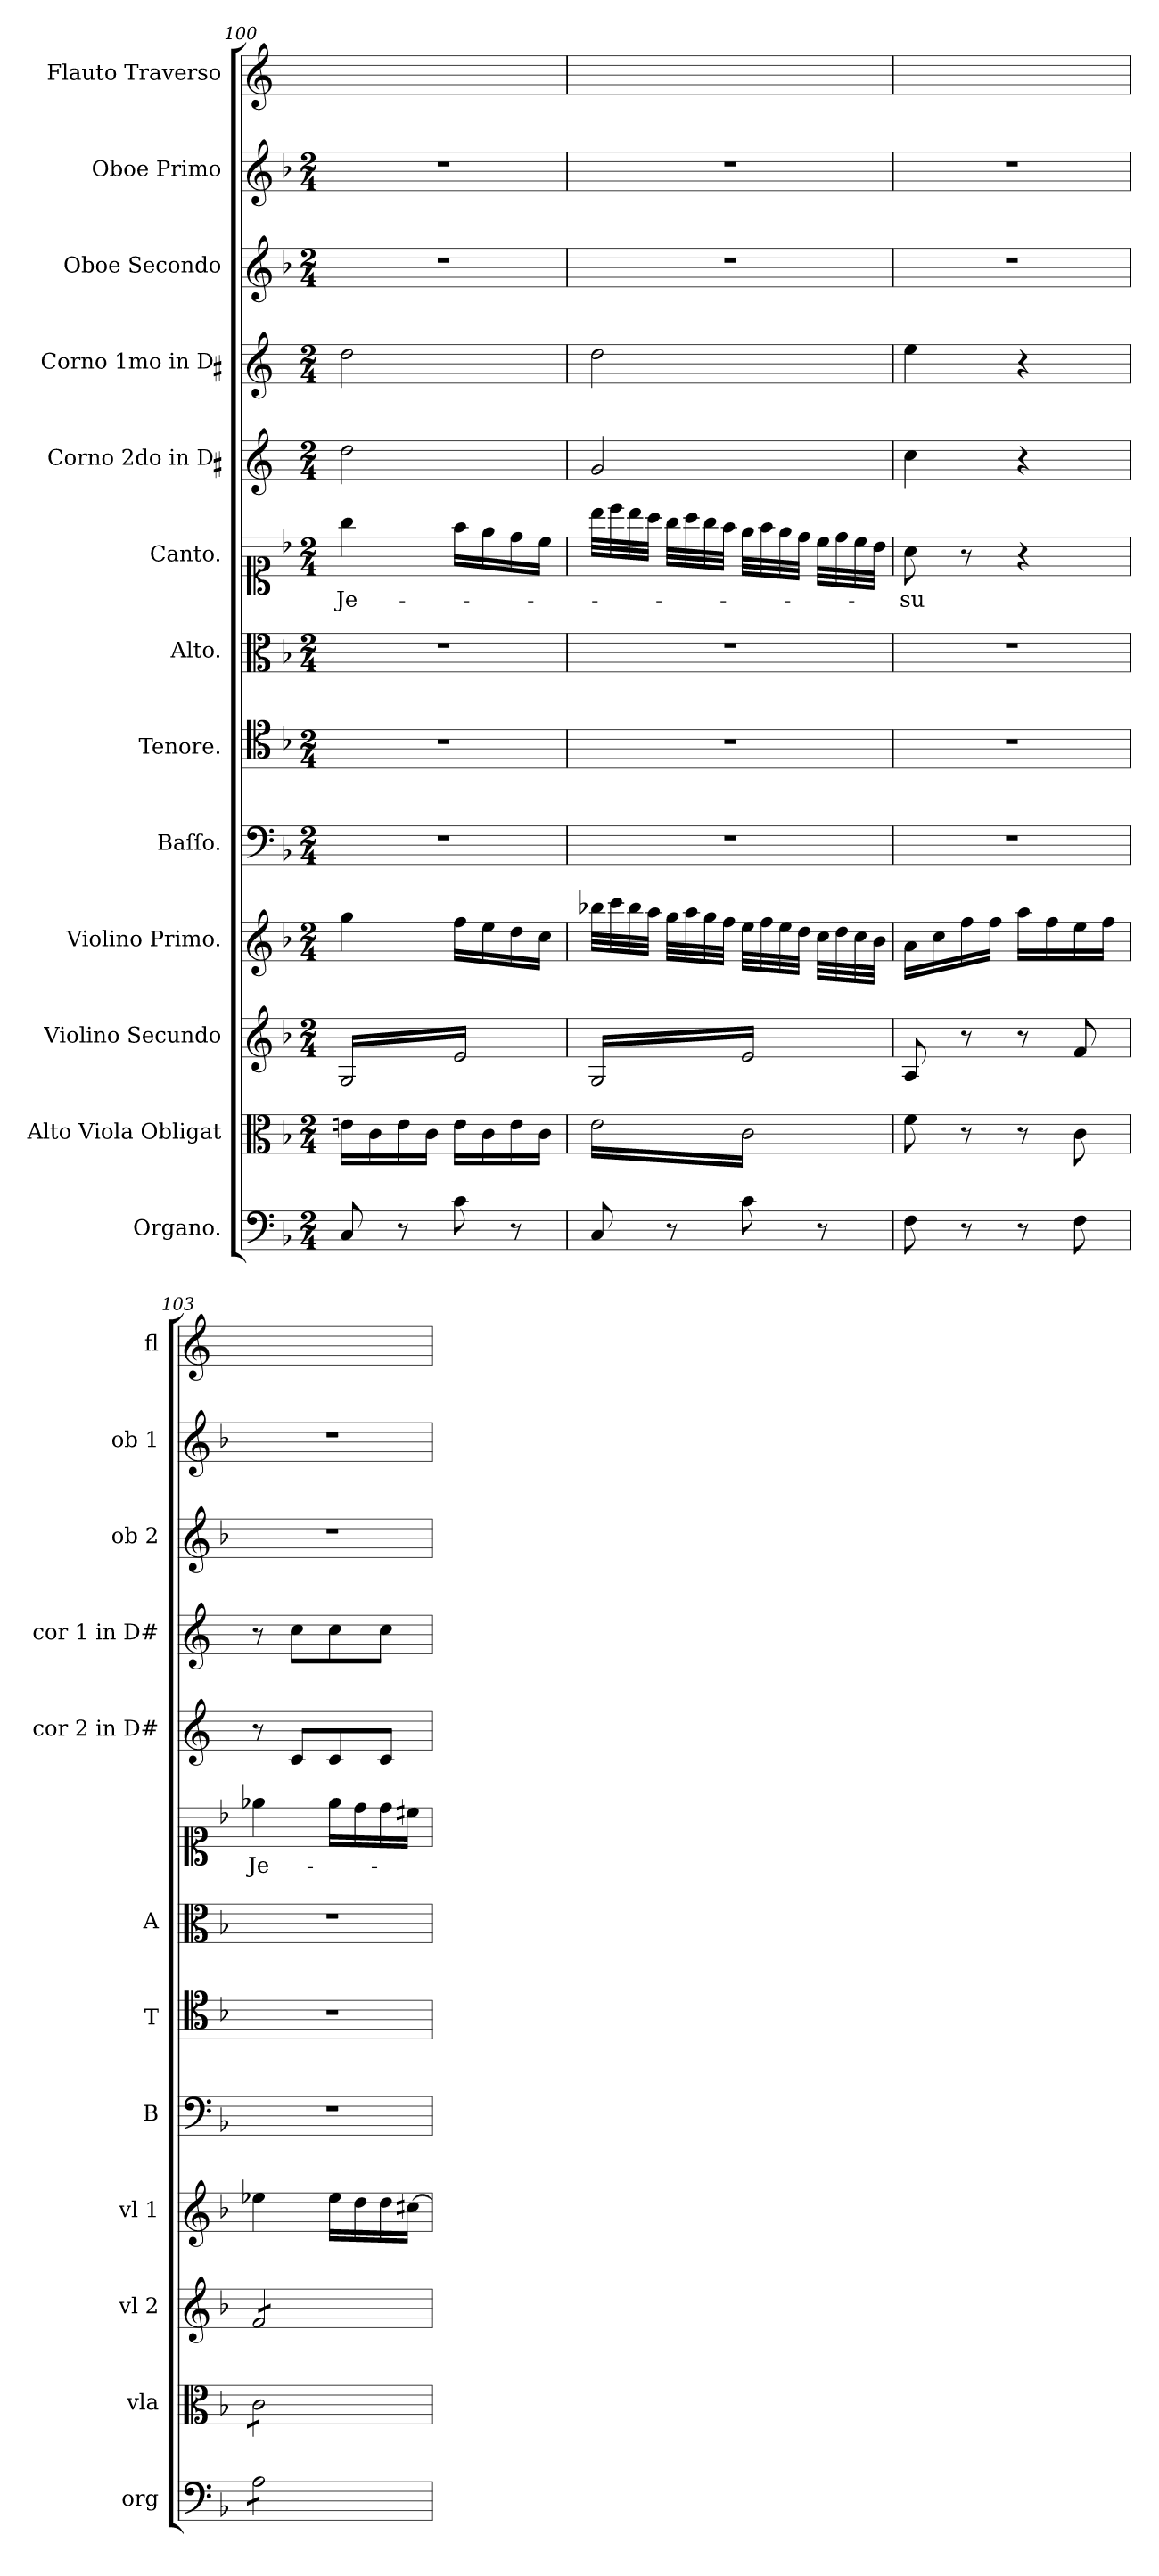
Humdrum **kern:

**kern	**kern	**kern	**kern	**kern	**kern	**kern	**kern	**text	**kern	**kern	**kern	**kern	**kern
*part13	*part12	*part11	*part10	*part9	*part8	*part7	*part6	*part6	*part5	*part4	*part3	*part2	*part1
*staff13	*staff12	*staff11	*staff10	*staff9	*staff8	*staff7	*staff6	*staff6	*staff5	*staff4	*staff3	*staff2	*staff1
*I"Organo.	*I"Alto Viola Obligat	*I"Violino Secundo	*I"Violino Primo.	*I"Baſſo.	*I"Tenore.	*I"Alto.	*I"Canto.	*	*I"Corno 2do in D#	*I"Corno 1mo in D#	*I"Oboe Secondo	*I"Oboe Primo	*I"Flauto Traverso
*I'org	*I'vla	*I'vl 2	*I'vl 1	*I'B	*I'T	*I'A	*	*	*I'cor 2 in D#	*I'cor 1 in D#	*I'ob 2	*I'ob 1	*I'fl
*clefF4	*clefC3	*clefG2	*clefG2	*clefF4	*clefC4	*clefC3	*clefC1	*	*clefG2	*clefG2	*clefG2	*clefG2	*clefG2
*	*	*	*	*	*	*	*	*	*ITrd4c7	*ITrd4c7	*	*	*
*k[b-]	*k[b-]	*k[b-]	*k[b-]	*k[b-]	*k[b-]	*k[b-]	*k[b-]	*	*k[b-]	*k[b-]	*k[b-]	*k[b-]	*
*F:	*F:	*F:	*F:	*F:	*F:	*F:	*F:	*	*F:	*F:	*F:	*F:	*
*M2/4	*M2/4	*M2/4	*M2/4	*M2/4	*M2/4	*M2/4	*M2/4	*	*M2/4	*M2/4	*M2/4	*M2/4	*
=100	=100	=100	=100	=100	=100	=100	=100	=100	=100	=100	=100	=100	=100
*	*	*tremolo	*	*	*	*	*	*	*	*	*	*	*
8C/	16en\LL	16G/LL	4gg\	2r	2r	2r	4gg\	Je-	2g\	2g\	2r	2r	2ryy
.	16c\	16e/	.	.	.	.	.	.	.	.	.	.	.
8r	16e\	16G/	.	.	.	.	.	.	.	.	.	.	.
.	16c\JJ	16e/	.	.	.	.	.	.	.	.	.	.	.
8c\	16e\LL	16G/	16ff\LL	.	.	.	16ff\LL	.	.	.	.	.	.
.	16c\	16e/	16ee\	.	.	.	16ee\	.	.	.	.	.	.
8r	16e\	16G/	16dd\	.	.	.	16dd\	.	.	.	.	.	.
.	16c\JJ	16e/JJ	16cc\JJ	.	.	.	16cc\JJ	.	.	.	.	.	.
=101	=101	=101	=101	=101	=101	=101	=101	=101	=101	=101	=101	=101	=101
*	*tremolo	*	*	*	*	*	*	*	*	*	*	*	*
8C/	16e\LL	16G/LL	32bb-X\LLL	2r	2r	2r	32bb-\LLL	.	2c/	2g\	2r	2r	2ryy
.	.	.	32ccc\	.	.	.	32ccc\	.	.	.	.	.	.
.	16c\	16e/	32bb-\	.	.	.	32bb-\	.	.	.	.	.	.
.	.	.	32aa\JJJ	.	.	.	32aa\JJJ	.	.	.	.	.	.
8r	16e\	16G/	32gg\LLL	.	.	.	32gg\LLL	.	.	.	.	.	.
.	.	.	32aa\	.	.	.	32aa\	.	.	.	.	.	.
.	16c\	16e/	32gg\	.	.	.	32gg\	.	.	.	.	.	.
.	.	.	32ff\JJJ	.	.	.	32ff\JJJ	.	.	.	.	.	.
8c\	16e\	16G/	32ee\LLL	.	.	.	32ee\LLL	.	.	.	.	.	.
.	.	.	32ff\	.	.	.	32ff\	.	.	.	.	.	.
.	16c\	16e/	32ee\	.	.	.	32ee\	.	.	.	.	.	.
.	.	.	32dd\JJJ	.	.	.	32dd\JJJ	.	.	.	.	.	.
8r	16e\	16G/	32cc\LLL	.	.	.	32cc\LLL	.	.	.	.	.	.
.	.	.	32dd\	.	.	.	32dd\	.	.	.	.	.	.
.	16c\JJ	16e/JJ	32cc\	.	.	.	32cc\	.	.	.	.	.	.
*	*	*Xtremolo	*	*	*	*	*	*	*	*	*	*	*
*	*Xtremolo	*	*	*	*	*	*	*	*	*	*	*	*
.	.	.	32b-\JJJ	.	.	.	32b-\JJJ	.	.	.	.	.	.
=102	=102	=102	=102	=102	=102	=102	=102	=102	=102	=102	=102	=102	=102
8F\	8f\	8A/	16a\LL	2r	2r	2r	8a\	-su	4f\	4a\	2r	2r	2ryy
.	.	.	16cc\	.	.	.	.	.	.	.	.	.	.
8r	8r	8r	16ff\	.	.	.	8r	.	.	.	.	.	.
.	.	.	16ff\JJ	.	.	.	.	.	.	.	.	.	.
8r	8r	8r	16aa\LL	.	.	.	4r	.	4r	4r	.	.	.
.	.	.	16ff\	.	.	.	.	.	.	.	.	.	.
8F\	8c\	8f/	16ee\	.	.	.	.	.	.	.	.	.	.
.	.	.	16ff\JJ	.	.	.	.	.	.	.	.	.	.
=103	=103	=103	=103	=103	=103	=103	=103	=103	=103	=103	=103	=103	=103
*tremolo	*	*	*	*	*	*	*	*	*	*	*	*	*
*	*tremolo	*	*	*	*	*	*	*	*	*	*	*	*
*	*	*tremolo	*	*	*	*	*	*	*	*	*	*	*
8A\L	8c\L	8f/L	4ee-X\	2r	2r	2r	4ee-X\	Je-	8r	8r	2r	2r	2ryy
8A\	8c\	8f/	.	.	.	.	.	.	8F/L	8f\L	.	.	.
8A\	8c\	8f/	16ee-\LL	.	.	.	16ee-\LL	.	8F/	8f\	.	.	.
.	.	.	16dd\	.	.	.	16dd\	.	.	.	.	.	.
8A\J	8c\J	8f/J	16dd\	.	.	.	16dd\	.	8F/J	8f\J	.	.	.
*	*	*Xtremolo	*	*	*	*	*	*	*	*	*	*	*
*	*Xtremolo	*	*	*	*	*	*	*	*	*	*	*	*
*Xtremolo	*	*	*	*	*	*	*	*	*	*	*	*	*
.	.	.	[16cc#X\JJ	.	.	.	16cc#X\JJ	.	.	.	.	.	.
=	=	=	=	=	=	=	=	=	=	=	=	=	=
*-	*-	*-	*-	*-	*-	*-	*-	*-	*-	*-	*-	*-	*-
